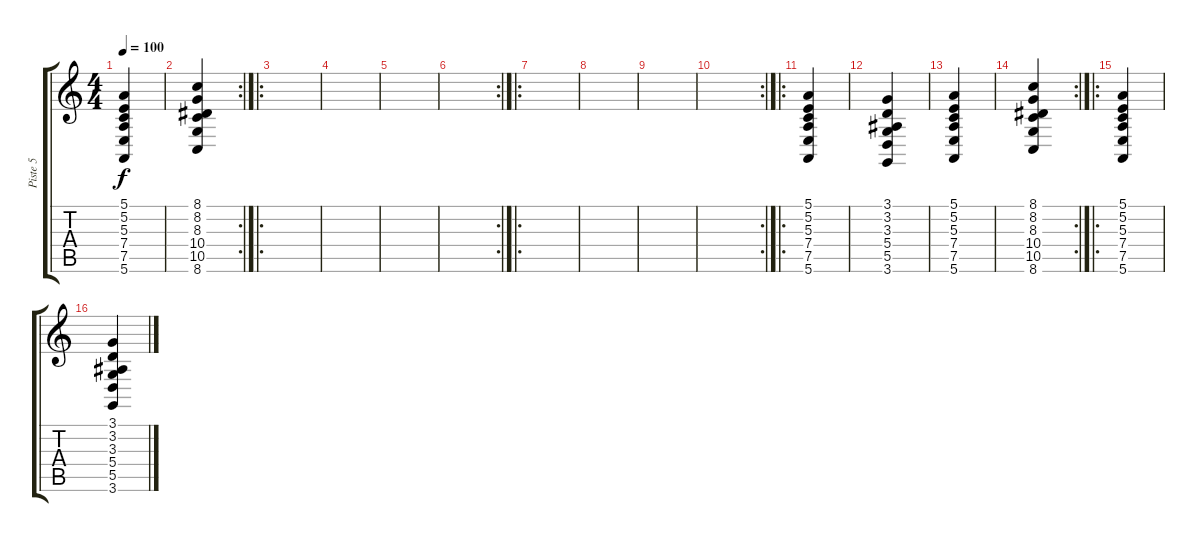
\track ("Piste 5" "Piste 5") {instrument musicbox}
\staff {score tabs}
\tuning (E4 B3 G3 D3 A2 E2) {hide}
\ts (4 4)
\tempo 100
\clef g2
\ks c
(5.1 5.2 5.3 7.4 7.5 5.6).4{dy f} |
\rc 2
(8.1 8.2 8.3 10.4 10.5 8.6).4 |
\ro
|
|
|
\rc 2
|
\ro
|
|
|
\rc 2
|
\ro
(5.1 5.2 5.3 7.4 7.5 5.6).4 |
(3.1 3.2 3.3 5.4 5.5 3.6).4 |
(5.1 5.2 5.3 7.4 7.5 5.6).4 |
\rc 2
(8.1 8.2 8.3 10.4 10.5 8.6).4 |
\ro
(5.1 5.2 5.3 7.4 7.5 5.6).4 |
(3.1 3.2 3.3 5.4 5.5 3.6).4
